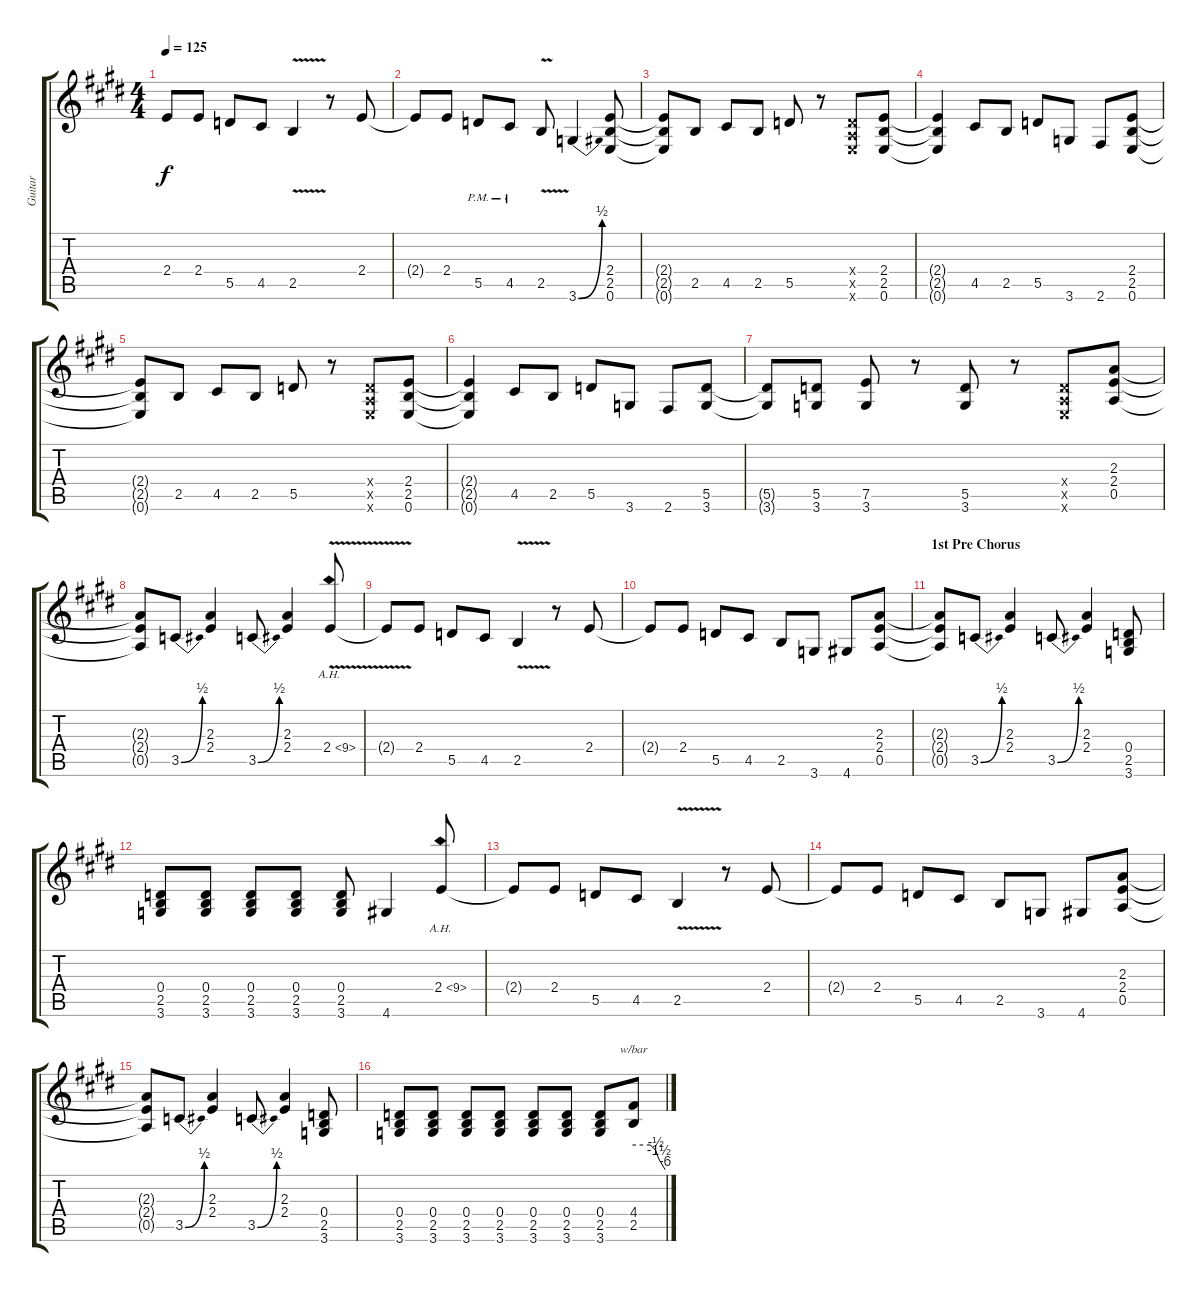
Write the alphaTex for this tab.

\track ("Guitar" "Guitar") {instrument overdrivenguitar}
\staff {score tabs}
\tuning (E4 B3 G3 D3 A2 E2) {hide}
\ts (4 4)
\tempo 125
\clef g2
\ks e
2.4{t}.8{dy f} 2.4.8 5.5.8 4.5.8 2.5{v}.4 r.8 2.4.8 |
2.4{t}.8 2.4.8 5.5{pm}.8 4.5{pm}.8 2.5{v}.8 3.6{be (bend 0 0 60 2)}.4 (2.4 2.5 0.6).8 |
(2.4{t} 2.5{t} 0.6{t}).8 2.5.8 4.5.8 2.5.8 5.5.8 r.8 (0.4{x} 0.5{x} 0.6{x}).8 (2.4 2.5 0.6).8 |
(2.4{t} 2.5{t} 0.6{t}).4 4.5.8 2.5.8 5.5.8 3.6.8 2.6.8 (2.4 2.5 0.6).8 |
(2.4{t} 2.5{t} 0.6{t}).8 2.5.8 4.5.8 2.5.8 5.5.8 r.8 (0.4{x} 0.5{x} 0.6{x}).8 (2.4 2.5 0.6).8 |
(2.4{t} 2.5{t} 0.6{t}).4 4.5.8 2.5.8 5.5.8 3.6.8 2.6.8 (5.5 3.6).8 |
(5.5{t} 3.6{t}).8 (5.5 3.6).8 (7.5 3.6).8 r.8 (5.5 3.6).8 r.8 (0.4{x} 0.5{x} 0.6{x}).8 (2.3 2.4 0.5).8 |
(2.3{t} 2.4{t} 0.5{t}).8 3.5{be (bend 0 0 60 2)}.8 (2.3 2.4).4 3.5{be (bend 0 0 60 2)}.8 (2.3 2.4).4 2.4{ah 7 v}.8 |
2.4{t}.8 2.4.8 5.5.8 4.5.8 2.5{v}.4 r.8 2.4.8 |
2.4{t}.8 2.4.8 5.5.8 4.5.8 2.5.8 3.6.8 4.6.8 (2.3 2.4 0.5).8 |
\section ("" "1st Pre Chorus")
(2.3{t} 2.4{t} 0.5{t}).8 3.5{be (bend 0 0 60 2)}.8 (2.3 2.4).4 3.5{be (bend 0 0 60 2)}.8 (2.3 2.4).4 (0.4 2.5 3.6).8 |
(0.4 2.5 3.6).8 (0.4 2.5 3.6).8 (0.4 2.5 3.6).8 (0.4 2.5 3.6).8 (0.4 2.5 3.6).8 4.6.4 2.4{ah 7}.8 |
2.4{t}.8 2.4.8 5.5.8 4.5.8 2.5{v}.4 r.8 2.4.8 |
2.4{t}.8 2.4.8 5.5.8 4.5.8 2.5.8 3.6.8 4.6.8 (2.3 2.4 0.5).8 |
(2.3{t} 2.4{t} 0.5{t}).8 3.5{be (bend 0 0 60 2)}.8 (2.3 2.4).4 3.5{be (bend 0 0 60 2)}.8 (2.3 2.4).4 (0.4 2.5 3.6).8 |
(0.4 2.5 3.6).8 (0.4 2.5 3.6).8 (0.4 2.5 3.6).8 (0.4 2.5 3.6).8 (0.4 2.5 3.6).8 (0.4 2.5 3.6).8 (0.4 2.5 3.6).8 (4.4 2.5).8{tbe (custom default 0 0 32 0 42 -2 48 -6 60 -24)}
